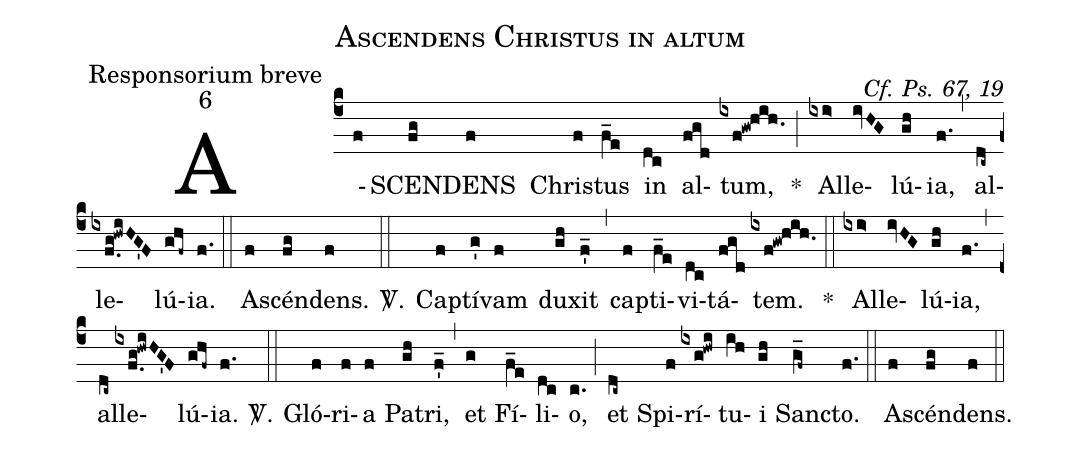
name:Ascendens Christus in altum;
office-part:Responsorium breve;
mode:6;
commentary:Cf. Ps. 67, 19;
%%
(c4)
A(f)SCEN(fg)DENS(f) Chris(f)tus(f_e) in(dc) al(fgd)tum,(ixf!gw!hih.) *(;)
Al(ixi>)le(ivHG)lú(gh)ia,(f.) (,)
al(dc~)le(ixf.g!hwiHG'F)lú(ghf~)ia.(f.) (::)
A(f)scén(fg)dens.(f) <sp>V/</sp>.(::)
Cap(f)tí(g')vam(f) du(gh)xit(f'_) (,)
cap(f)ti(f_e)vi(dc)tá(fgd)tem.(ixf!gw!hih.) *(::)
Al(ixi>)le(ivHG)lú(gh)ia,(f.) (,)
al(dc~)le(ixf.g!hwiHG'F)lú(ghf~)ia.(f.) <sp>V/</sp>.(::)
Gló(f)ri(f)a(f) Pa(gh)tri,(f'_) (,)
et(g) Fí(f_e)li(dc)o,(c.) (;)
et(dc~) Spi(f)rí(ixg!hwi)tu(ih)i(gh) Sanc(g_f~)to.(f.) (::)
A(f)scén(fg)dens.(f) (::)
